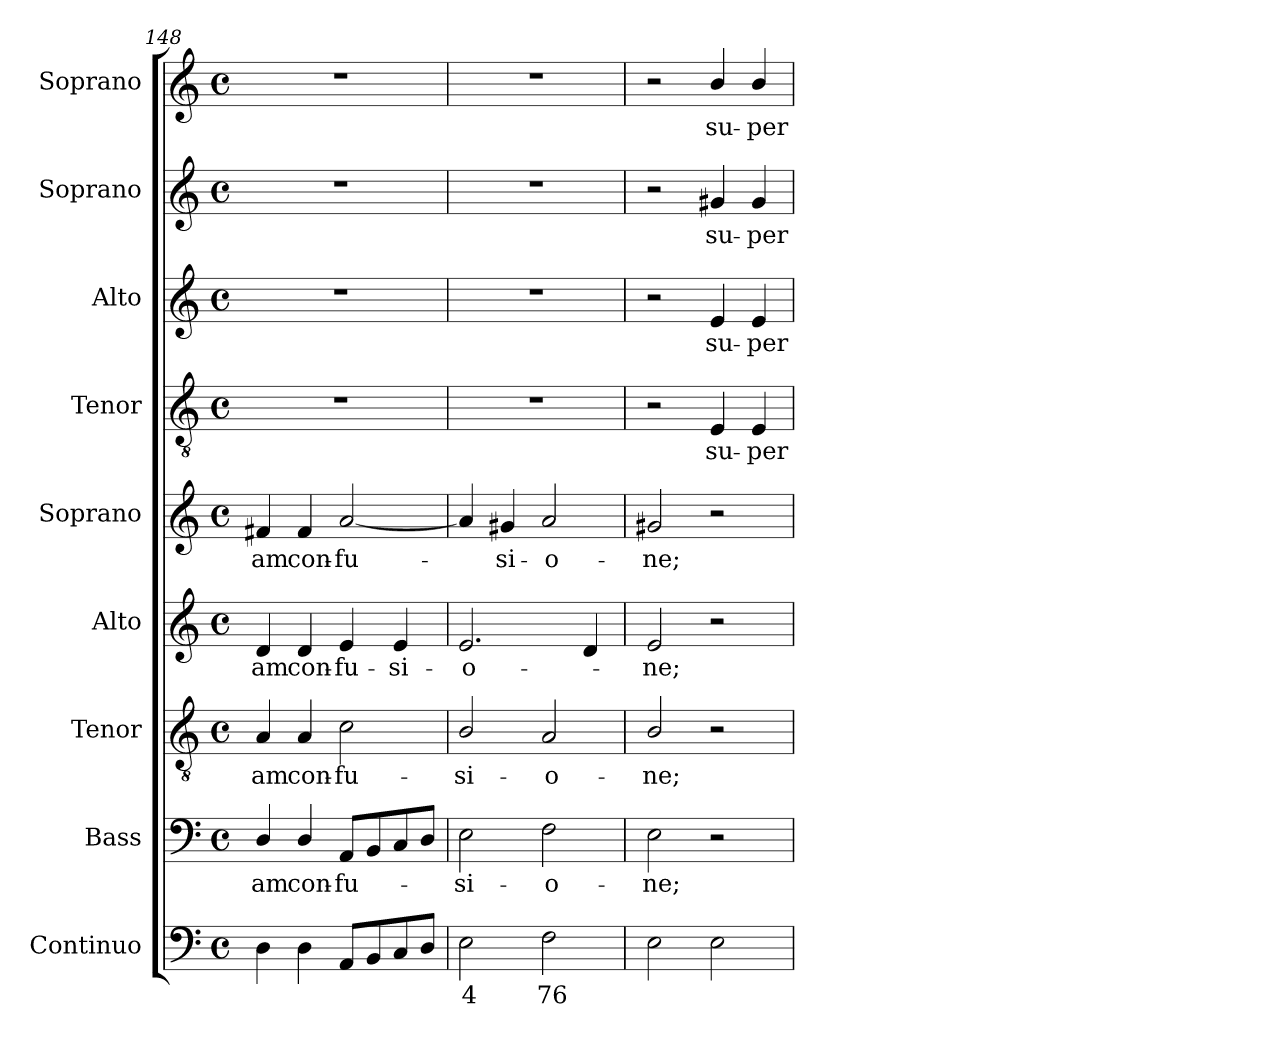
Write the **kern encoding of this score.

**kern	**text	**kern	**text	**kern	**text	**kern	**text	**kern	**text	**kern	**text	**kern	**text	**kern	**text	**kern	**text
*part9	*part9	*part8	*part8	*part7	*part7	*part6	*part6	*part5	*part5	*part4	*part4	*part3	*part3	*part2	*part2	*part1	*part1
*staff9	*staff9	*staff8	*staff8	*staff7	*staff7	*staff6	*staff6	*staff5	*staff5	*staff4	*staff4	*staff3	*staff3	*staff2	*staff2	*staff1	*staff1
*I"Continuo	*	*I"Bass	*	*I"Tenor	*	*I"Alto	*	*I"Soprano	*	*I"Tenor	*	*I"Alto	*	*I"Soprano	*	*I"Soprano	*
*I'Cont.	*	*I'B.	*	*I'T.	*	*I'A.	*	*I'S.	*	*I'T.	*	*I'A.	*	*I'S.	*	*I'S.	*
*clefF4	*	*clefF4	*	*clefGv2	*	*clefG2	*	*clefG2	*	*clefGv2	*	*clefG2	*	*clefG2	*	*clefG2	*
*	*	*	*	*ITrd7c12	*	*	*	*	*	*ITrd7c12	*	*	*	*	*	*	*
*k[]	*	*k[]	*	*k[]	*	*k[]	*	*k[]	*	*k[]	*	*k[]	*	*k[]	*	*k[]	*
*C:	*	*C:	*	*C:	*	*C:	*	*C:	*	*C:	*	*C:	*	*C:	*	*C:	*
*M4/4	*	*M4/4	*	*M4/4	*	*M4/4	*	*M4/4	*	*M4/4	*	*M4/4	*	*M4/4	*	*M4/4	*
*met(c)	*	*met(c)	*	*met(c)	*	*met(c)	*	*met(c)	*	*met(c)	*	*met(c)	*	*met(c)	*	*met(c)	*
=148	=148	=148	=148	=148	=148	=148	=148	=148	=148	=148	=148	=148	=148	=148	=148	=148	=148
!	!	!	!LO:LY:b:color=#000000	!	!	!	!	!	!	!	!	!	!	!	!	!	!
!	!	!	!	!	!LO:LY:b:color=#000000	!	!	!	!	!	!	!	!	!	!	!	!
!	!	!	!	!	!	!	!LO:LY:b:color=#000000	!	!	!	!	!	!	!	!	!	!
!	!	!	!	!	!	!	!	!	!LO:LY:b:color=#000000	!	!	!	!	!	!	!	!
4Di\	.	4Di/	-am	4AAi/	-am	4di/	-am	4f#Xi/	-am	1r	.	1r	.	1r	.	1r	.
!	!	!	!LO:LY:b:color=#000000	!	!	!	!	!	!	!	!	!	!	!	!	!	!
!	!	!	!	!	!LO:LY:b:color=#000000	!	!	!	!	!	!	!	!	!	!	!	!
!	!	!	!	!	!	!	!LO:LY:b:color=#000000	!	!	!	!	!	!	!	!	!	!
!	!	!	!	!	!	!	!	!	!LO:LY:b:color=#000000	!	!	!	!	!	!	!	!
4Di\	.	4Di/	con-	4AAi/	con-	4di/	con-	4f#i/	con-	.	.	.	.	.	.	.	.
!	!	!	!LO:LY:b:color=#000000	!	!	!	!	!	!	!	!	!	!	!	!	!	!
!	!	!	!	!	!LO:LY:b:color=#000000	!	!	!	!	!	!	!	!	!	!	!	!
!	!	!	!	!	!	!	!LO:LY:b:color=#000000	!	!	!	!	!	!	!	!	!	!
!	!	!	!	!	!	!	!	!	!LO:LY:b:color=#000000	!	!	!	!	!	!	!	!
8AAi/L	.	8AAi/L	-fu-	2Ci\	-fu-	4ei/	-fu-	[2ai/	-fu-	.	.	.	.	.	.	.	.
8BBi/	.	8BBi/	.	.	.	.	.	.	.	.	.	.	.	.	.	.	.
!	!	!	!	!	!	!	!LO:LY:b:color=#000000	!	!	!	!	!	!	!	!	!	!
8Ci/	.	8Ci/	.	.	.	4ei/	-si-	.	.	.	.	.	.	.	.	.	.
8Di/J	.	8Di/J	.	.	.	.	.	.	.	.	.	.	.	.	.	.	.
=149	=149	=149	=149	=149	=149	=149	=149	=149	=149	=149	=149	=149	=149	=149	=149	=149	=149
!	!LO:LY:b:color=#000000	!	!	!	!	!	!	!	!	!	!	!	!	!	!	!	!
!	!	!	!LO:LY:b:color=#000000	!	!	!	!	!	!	!	!	!	!	!	!	!	!
!	!	!	!	!	!LO:LY:b:color=#000000	!	!	!	!	!	!	!	!	!	!	!	!
!	!	!	!	!	!	!	!LO:LY:b:color=#000000	!	!	!	!	!	!	!	!	!	!
2Ei\	4	2Ei\	-si-	2BBi/	-si-	2.ei/	-o-	4ai/]	.	1r	.	1r	.	1r	.	1r	.
!	!	!	!	!	!	!	!	!	!LO:LY:b:color=#000000	!	!	!	!	!	!	!	!
.	.	.	.	.	.	.	.	4g#Xi/	-si-	.	.	.	.	.	.	.	.
!	!LO:LY:b:color=#000000	!	!	!	!	!	!	!	!	!	!	!	!	!	!	!	!
!	!	!	!LO:LY:b:color=#000000	!	!	!	!	!	!	!	!	!	!	!	!	!	!
!	!	!	!	!	!LO:LY:b:color=#000000	!	!	!	!	!	!	!	!	!	!	!	!
!	!	!	!	!	!	!	!	!	!LO:LY:b:color=#000000	!	!	!	!	!	!	!	!
2Fi\	76	2Fi\	-o-	2AAi/	-o-	.	.	2ai/	-o-	.	.	.	.	.	.	.	.
.	.	.	.	.	.	4di/	.	.	.	.	.	.	.	.	.	.	.
=150	=150	=150	=150	=150	=150	=150	=150	=150	=150	=150	=150	=150	=150	=150	=150	=150	=150
!	!	!	!LO:LY:b:color=#000000	!	!	!	!	!	!	!	!	!	!	!	!	!	!
!	!	!	!	!	!LO:LY:b:color=#000000	!	!	!	!	!	!	!	!	!	!	!	!
!	!	!	!	!	!	!	!LO:LY:b:color=#000000	!	!	!	!	!	!	!	!	!	!
!	!	!	!	!	!	!	!	!	!LO:LY:b:color=#000000	!	!	!	!	!	!	!	!
2Ei\	.	2Ei\	-ne;	2BBi/	-ne;	2ei/	-ne;	2g#Xi/	-ne;	2r	.	2r	.	2r	.	2r	.
!	!	!	!	!	!	!	!	!	!	!	!LO:LY:b:color=#000000	!	!	!	!	!	!
!	!	!	!	!	!	!	!	!	!	!	!	!	!LO:LY:b:color=#000000	!	!	!	!
!	!	!	!	!	!	!	!	!	!	!	!	!	!	!	!LO:LY:b:color=#000000	!	!
!	!	!	!	!	!	!	!	!	!	!	!	!	!	!	!	!	!LO:LY:b:color=#000000
2Ei\	.	2r	.	2r	.	2r	.	2r	.	4EEi/	su-	4ei/	su-	4g#Xi/	su-	4bi/	su-
!	!	!	!	!	!	!	!	!	!	!	!LO:LY:b:color=#000000	!	!	!	!	!	!
!	!	!	!	!	!	!	!	!	!	!	!	!	!LO:LY:b:color=#000000	!	!	!	!
!	!	!	!	!	!	!	!	!	!	!	!	!	!	!	!LO:LY:b:color=#000000	!	!
!	!	!	!	!	!	!	!	!	!	!	!	!	!	!	!	!	!LO:LY:b:color=#000000
.	.	.	.	.	.	.	.	.	.	4EEi/	-per	4ei/	-per	4g#i/	-per	4bi/	-per
=	=	=	=	=	=	=	=	=	=	=	=	=	=	=	=	=	=
*-	*-	*-	*-	*-	*-	*-	*-	*-	*-	*-	*-	*-	*-	*-	*-	*-	*-
